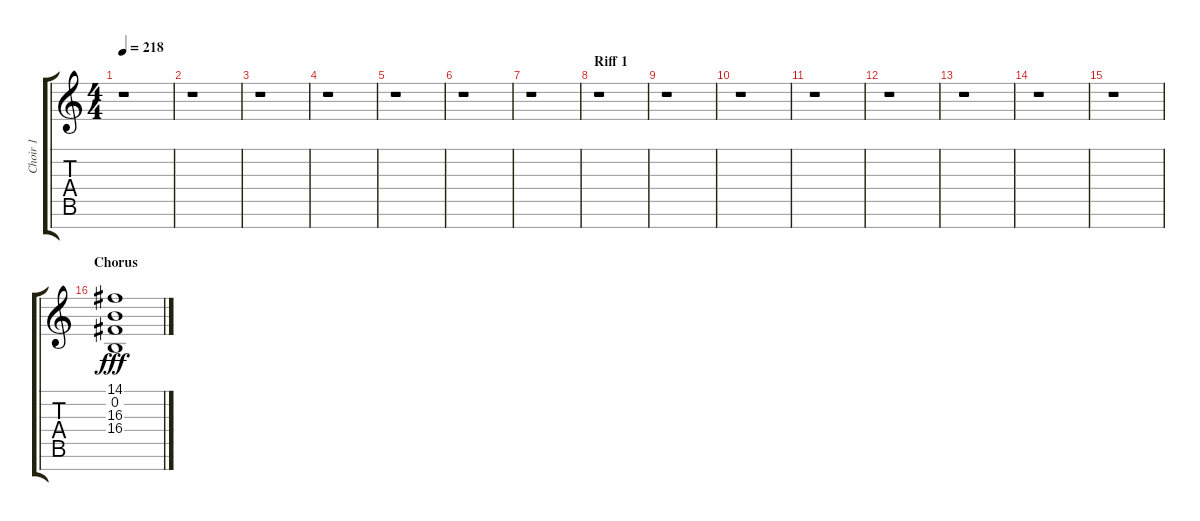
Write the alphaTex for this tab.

\track ("Choir 1" "Choir 1") {instrument voiceoohs}
\staff {score tabs}
\tuning (E4 B3 G3 D3 A2 E2 B1) {hide}
\ts (4 4)
\tempo 218
\clef g2
\ks c
r.1{dy ff} |
r.1 |
r.1 |
r.1 |
r.1 |
r.1 |
r.1 |
\section ("" "Riff 1")
r.1 |
r.1 |
r.1 |
r.1 |
r.1 |
r.1 |
r.1 |
r.1 |
\section ("" "Chorus")
(14.1 0.2 16.3 16.4).1{dy fff}
